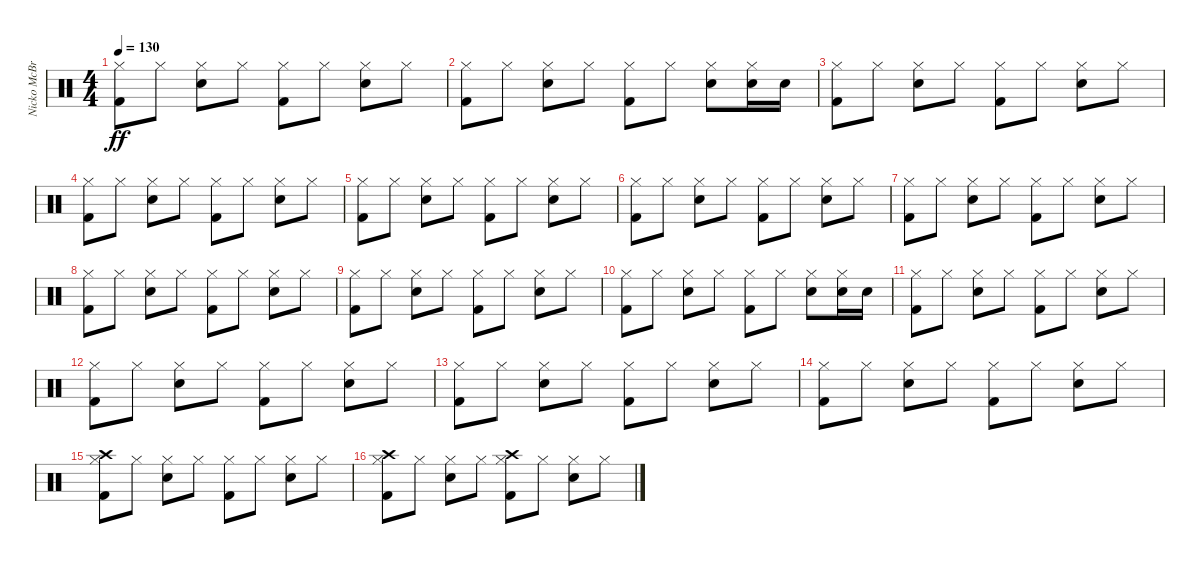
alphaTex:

\track ("Nicko McBrain" "Nicko McBr") {instrument percussion}
\staff {score}
\articulation defaults
\ts (4 4)
\tempo 130
\clef neutral
\ks c
("Kick (hit) 2" "Hi-Hat (closed)").8{dy ff} "Hi-Hat (closed)".8 ("Snare (hit) 2" "Hi-Hat (closed)").8 "Hi-Hat (closed)".8 ("Kick (hit) 2" "Hi-Hat (closed)").8 "Hi-Hat (closed)".8 ("Snare (hit) 2" "Hi-Hat (closed)").8 "Hi-Hat (closed)".8 |
("Kick (hit) 2" "Hi-Hat (closed)").8 "Hi-Hat (closed)".8 ("Snare (hit) 2" "Hi-Hat (closed)").8 "Hi-Hat (closed)".8 ("Kick (hit) 2" "Hi-Hat (closed)").8 "Hi-Hat (closed)".8 ("Snare (hit) 2" "Hi-Hat (closed)").8 ("Snare (hit) 2" "Hi-Hat (closed)").16 "Snare (hit) 2".16 |
("Kick (hit) 2" "Hi-Hat (closed)").8 "Hi-Hat (closed)".8 ("Snare (hit) 2" "Hi-Hat (closed)").8 "Hi-Hat (closed)".8 ("Kick (hit) 2" "Hi-Hat (closed)").8 "Hi-Hat (closed)".8 ("Snare (hit) 2" "Hi-Hat (closed)").8 "Hi-Hat (closed)".8 |
("Kick (hit) 2" "Hi-Hat (closed)").8 "Hi-Hat (closed)".8 ("Snare (hit) 2" "Hi-Hat (closed)").8 "Hi-Hat (closed)".8 ("Kick (hit) 2" "Hi-Hat (closed)").8 "Hi-Hat (closed)".8 ("Snare (hit) 2" "Hi-Hat (closed)").8 "Hi-Hat (closed)".8 |
("Kick (hit) 2" "Hi-Hat (closed)").8 "Hi-Hat (closed)".8 ("Snare (hit) 2" "Hi-Hat (closed)").8 "Hi-Hat (closed)".8 ("Kick (hit) 2" "Hi-Hat (closed)").8 "Hi-Hat (closed)".8 ("Snare (hit) 2" "Hi-Hat (closed)").8 "Hi-Hat (closed)".8 |
("Kick (hit) 2" "Hi-Hat (closed)").8 "Hi-Hat (closed)".8 ("Snare (hit) 2" "Hi-Hat (closed)").8 "Hi-Hat (closed)".8 ("Kick (hit) 2" "Hi-Hat (closed)").8 "Hi-Hat (closed)".8 ("Snare (hit) 2" "Hi-Hat (closed)").8 "Hi-Hat (closed)".8 |
("Kick (hit) 2" "Hi-Hat (closed)").8 "Hi-Hat (closed)".8 ("Snare (hit) 2" "Hi-Hat (closed)").8 "Hi-Hat (closed)".8 ("Kick (hit) 2" "Hi-Hat (closed)").8 "Hi-Hat (closed)".8 ("Snare (hit) 2" "Hi-Hat (closed)").8 "Hi-Hat (closed)".8 |
("Kick (hit) 2" "Hi-Hat (closed)").8 "Hi-Hat (closed)".8 ("Snare (hit) 2" "Hi-Hat (closed)").8 "Hi-Hat (closed)".8 ("Kick (hit) 2" "Hi-Hat (closed)").8 "Hi-Hat (closed)".8 ("Snare (hit) 2" "Hi-Hat (closed)").8 "Hi-Hat (closed)".8 |
("Kick (hit) 2" "Hi-Hat (closed)").8 "Hi-Hat (closed)".8 ("Snare (hit) 2" "Hi-Hat (closed)").8 "Hi-Hat (closed)".8 ("Kick (hit) 2" "Hi-Hat (closed)").8 "Hi-Hat (closed)".8 ("Snare (hit) 2" "Hi-Hat (closed)").8 "Hi-Hat (closed)".8 |
("Kick (hit) 2" "Hi-Hat (closed)").8 "Hi-Hat (closed)".8 ("Snare (hit) 2" "Hi-Hat (closed)").8 "Hi-Hat (closed)".8 ("Kick (hit) 2" "Hi-Hat (closed)").8 "Hi-Hat (closed)".8 ("Snare (hit) 2" "Hi-Hat (closed)").8 ("Snare (hit) 2" "Hi-Hat (closed)").16 "Snare (hit) 2".16 |
("Kick (hit) 2" "Hi-Hat (closed)").8 "Hi-Hat (closed)".8 ("Snare (hit) 2" "Hi-Hat (closed)").8 "Hi-Hat (closed)".8 ("Kick (hit) 2" "Hi-Hat (closed)").8 "Hi-Hat (closed)".8 ("Snare (hit) 2" "Hi-Hat (closed)").8 "Hi-Hat (closed)".8 |
("Kick (hit) 2" "Hi-Hat (closed)").8 "Hi-Hat (closed)".8 ("Snare (hit) 2" "Hi-Hat (closed)").8 "Hi-Hat (closed)".8 ("Kick (hit) 2" "Hi-Hat (closed)").8 "Hi-Hat (closed)".8 ("Snare (hit) 2" "Hi-Hat (closed)").8 "Hi-Hat (closed)".8 |
("Kick (hit) 2" "Hi-Hat (closed)").8 "Hi-Hat (closed)".8 ("Snare (hit) 2" "Hi-Hat (closed)").8 "Hi-Hat (closed)".8 ("Kick (hit) 2" "Hi-Hat (closed)").8 "Hi-Hat (closed)".8 ("Snare (hit) 2" "Hi-Hat (closed)").8 "Hi-Hat (closed)".8 |
("Kick (hit) 2" "Hi-Hat (closed)").8 "Hi-Hat (closed)".8 ("Snare (hit) 2" "Hi-Hat (closed)").8 "Hi-Hat (closed)".8 ("Kick (hit) 2" "Hi-Hat (closed)").8 "Hi-Hat (closed)".8 ("Snare (hit) 2" "Hi-Hat (closed)").8 "Hi-Hat (closed)".8 |
("Kick (hit) 2" "Hi-Hat (closed)" "Crash high (hit)").8 "Hi-Hat (closed)".8 ("Snare (hit) 2" "Hi-Hat (closed)").8 "Hi-Hat (closed)".8 ("Kick (hit) 2" "Hi-Hat (closed)").8 "Hi-Hat (closed)".8 ("Snare (hit) 2" "Hi-Hat (closed)").8 "Hi-Hat (closed)".8 |
("Kick (hit) 2" "Hi-Hat (closed)" "Crash high (hit)").8 "Hi-Hat (closed)".8 ("Snare (hit) 2" "Hi-Hat (closed)").8 "Hi-Hat (closed)".8 ("Kick (hit) 2" "Hi-Hat (closed)" "Crash high (hit)").8 "Hi-Hat (closed)".8 ("Snare (hit) 2" "Hi-Hat (closed)").8 "Hi-Hat (closed)".8
